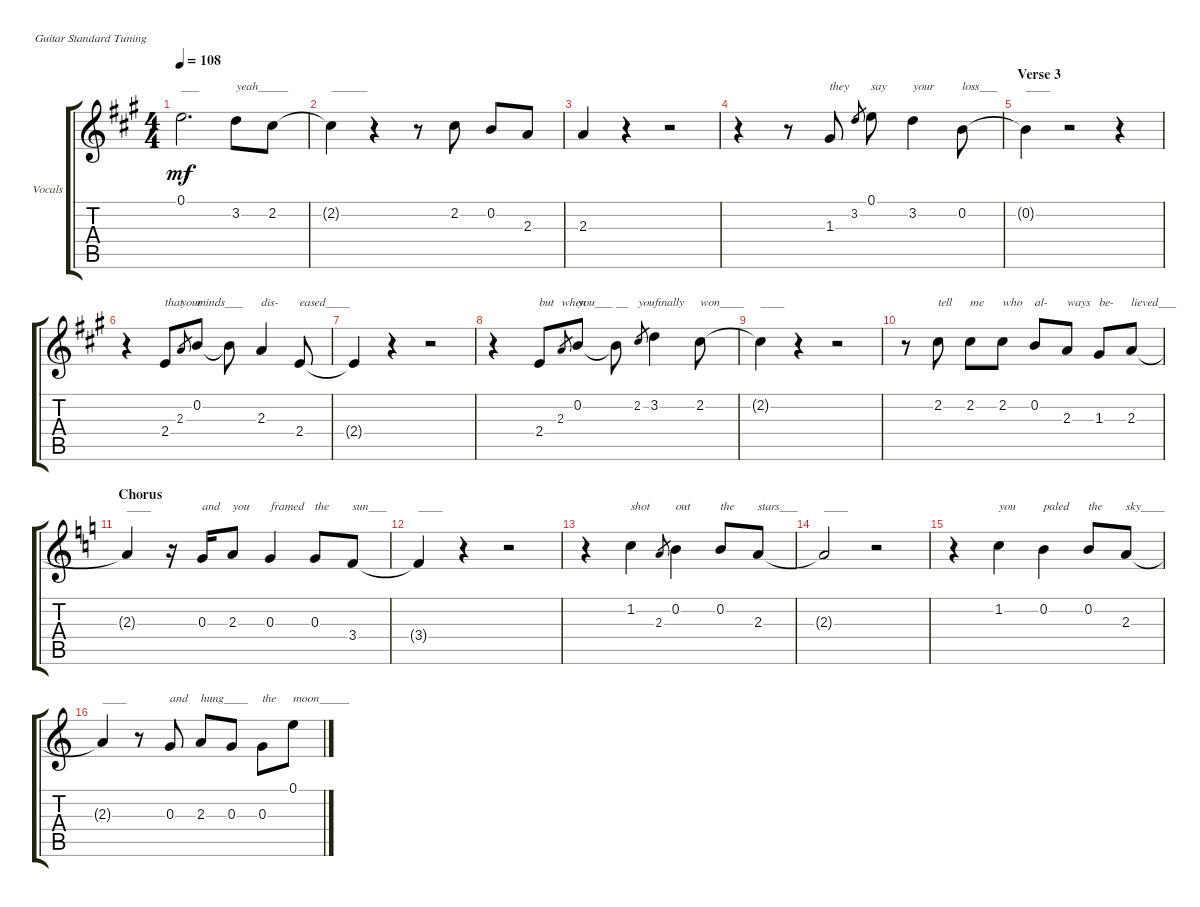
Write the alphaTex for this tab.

\defaultSystemsLayout 4
\bracketExtendMode groupsimilarinstruments
\firstSystemTrackNameOrientation horizontal
\otherSystemsTrackNameOrientation horizontal
\track ("Vocals" "Vocals") {instrument distortionguitar}
\staff {score tabs}
\tuning (E4 B3 G3 D3 A2 E2)
\ts (4 4)
\tempo 108
\clef g2
\ks a
0.1{t}.2{d txt "___" dy mf} 3.2.8{txt "yeah_____"} 2.2.8 |
2.2{t}.4{txt "______"} r.4 r.8 2.2.8 0.2.8 2.3.8 |
2.3.4 r.4 r.2 |
r.4 r.8 1.3.8{txt "they"} 3.2.8{gr} 0.1.8{txt "say"} 3.2.4{txt "your"} 0.2.8{txt "loss___"} |
\section ("" "Verse 3")
0.2{t}.4{txt "____"} r.2 r.4 |
r.4 2.4.8{txt "that"} 2.3.8{txt "your" gr} 0.2.8{txt "minds___"} 0.2{t}.8 2.3.4{txt "dis-"} 2.4.8{txt "eased____"} |
2.4{t}.4 r.4 r.2 |
r.4 2.4.8{txt "but"} 2.3.8{txt "when" gr} 0.2.8{txt "you___"} 0.2{t}.8{txt "__"} 2.2.8{txt "you" gr} 3.2.4{txt "finally"} 2.2.8{txt "won____"} |
2.2{t}.4{txt "____"} r.4 r.2 |
r.8 2.2.8{txt "tell"} 2.2.8{txt "me"} 2.2.8{txt "who"} 0.2.8{txt "al-"} 2.3.8{txt "ways"} 1.3.8{txt "be-"} 2.3.8{txt "lieved___"} |
\section ("" "Chorus")
\ks c
2.3{t}.4{txt "____"} r.16 0.3.16{txt "and"} 2.3.8{txt "you"} 0.3.4{txt "framed"} 0.3.8{txt "the"} 3.4.8{txt "sun___"} |
3.4{t}.4{txt "____"} r.4 r.2 |
r.4 1.2.4{txt "shot"} 2.3.8{gr} 0.2.4{txt "out"} 0.2.8{txt "the"} 2.3.8{txt "stars___"} |
2.3{t}.2{txt "____"} r.2 |
r.4 1.2.4{txt "you"} 0.2.4{txt "paled"} 0.2.8{txt "the"} 2.3.8{txt "sky____"} |
2.3{t}.4{txt "____"} r.8 0.3.8{txt "and"} 2.3.8{txt "hung____"} 0.3.8 0.3.8{txt "the"} 0.1.8{txt "moon_____"}
